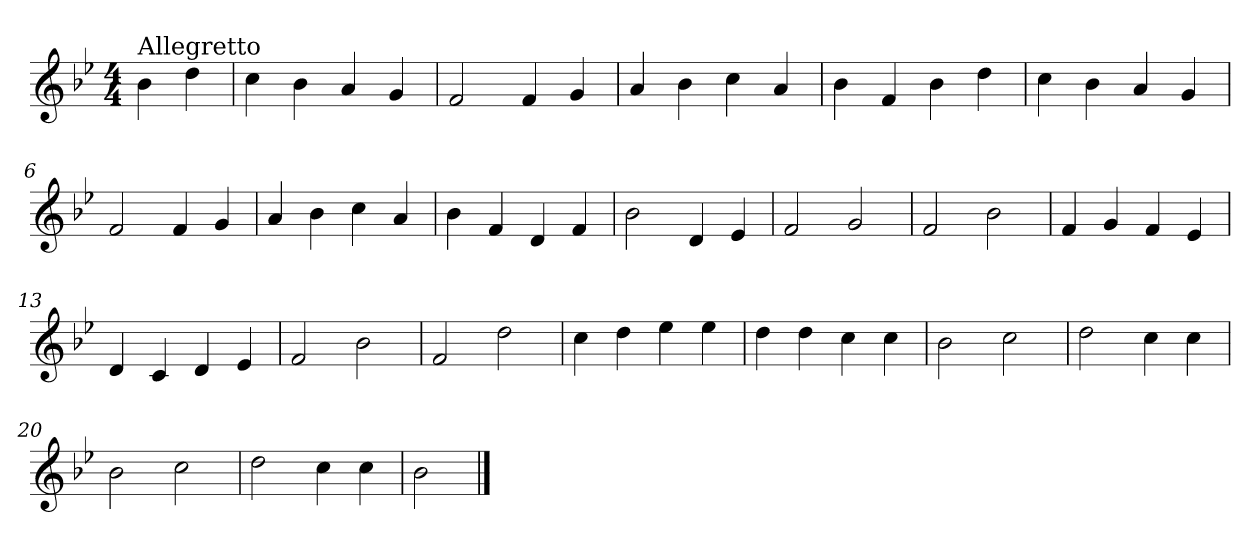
**kern
*part1
*staff1
*clefG2
*k[b-e-]
*B-:
*M4/4
=
!LO:TX:a:t=Allegretto
4b-\
4dd\
=1
4cc\
4b-\
4a/
4g/
=2
2f/
4f/
4g/
=3
4a/
4b-\
4cc\
4a/
=4
4b-\
4f/
4b-\
4dd\
=5
4cc\
4b-\
4a/
4g/
!!LO:LB:g=z
=6
2f/
4f/
4g/
=7
4a/
4b-\
4cc\
4a/
=8
4b-\
4f/
4d/
4f/
=9
2b-\
4d/
4e-/
=10
2f/
2g/
=11
2f/
2b-\
!!LO:LB:g=z
=12
4f/
4g/
4f/
4e-/
=13
4d/
4c/
4d/
4e-/
=14
2f/
2b-\
=15
2f/
2dd\
=16
4cc\
4dd\
4ee-\
4ee-\
=17
4dd\
4dd\
4cc\
4cc\
!!LO:LB:g=z
=18
2b-\
2cc\
=19
2dd\
4cc\
4cc\
=20
2b-\
2cc\
=21
2dd\
4cc\
4cc\
=22
2b-\
==
*-
